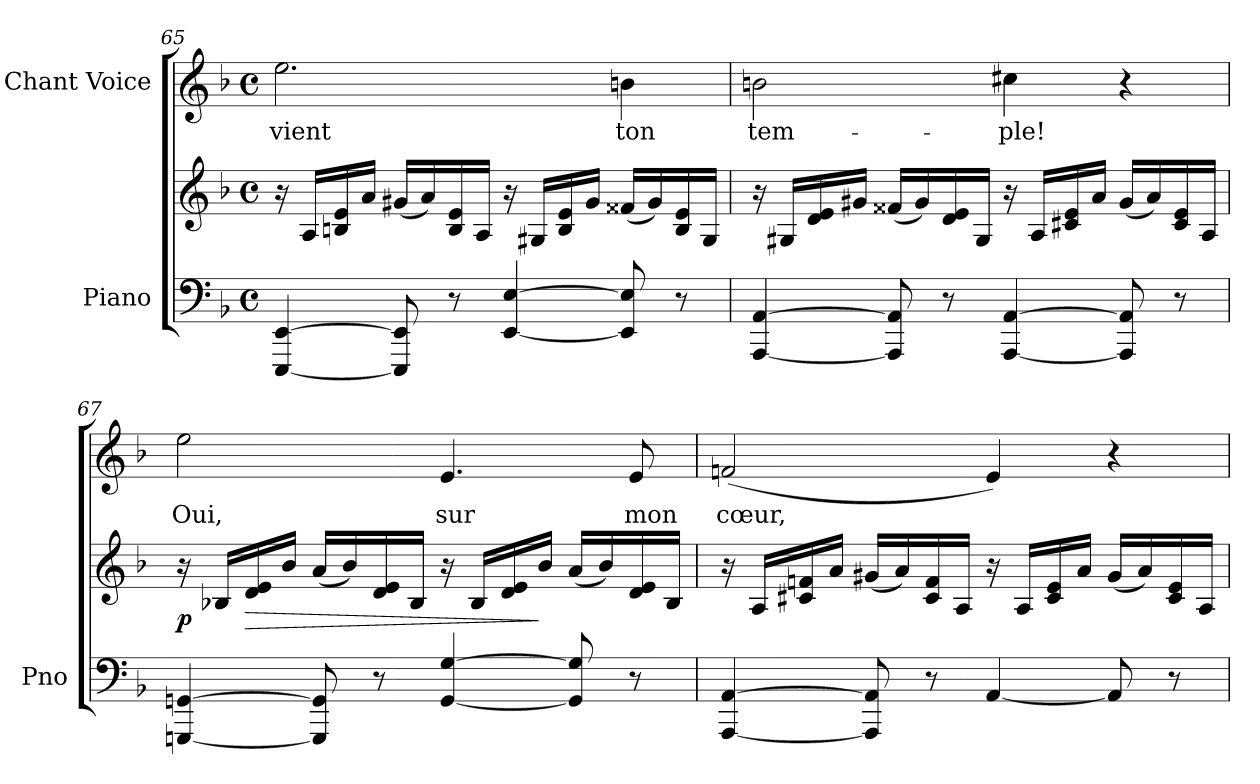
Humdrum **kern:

**kern	**kern	**dynam	**kern	**text
*part2	*part2	*part2	*part1	*part1
*staff3	*staff2	*staff2/3	*staff1	*staff1
*I"Piano	*	*	*I"Chant Voice	*
*I'Pno	*	*	*	*
*clefF4	*clefG2	*	*clefG2	*
*k[b-]	*k[b-]	*	*k[b-]	*
*M4/4	*M4/4	*	*M4/4	*
*met(c)	*met(c)	*	*met(c)	*
=65	=65	=65	=65	=65
!	!	!	!	!LO:LY:b
[4EEE/ [4EE/	16r	.	2.ee\	-vient
.	16A/LL	.	.	.
.	16Bn/ 16e/	.	.	.
.	16a/JJ	.	.	.
8EEE/] 8EE/]	(<16g#X/LL	.	.	.
.	16a/)	.	.	.
8r	16B/ 16e/	.	.	.
.	16A/JJ	.	.	.
[4EE/ [4E/	16r	.	.	.
.	16G#X/LL	.	.	.
.	16B/ 16e/	.	.	.
.	16g#/JJ	.	.	.
!	!	!	!	!LO:LY:b
8EE/] 8E/]	(<16f##X/LL	.	4bn\	ton
.	16g#/)	.	.	.
8r	16B/ 16e/	.	.	.
.	16G#/JJ	.	.	.
!!LO:PB:g=z
=66	=66	=66	=66	=66
!	!	!	!	!LO:LY:b
[4AAA/ [4AA/	16r	.	2bn\	tem-
.	16G#X/LL	.	.	.
.	16d/ 16e/	.	.	.
.	16g#X/JJ	.	.	.
8AAA/] 8AA/]	(<16f##X/LL	.	.	.
.	16g#/)	.	.	.
8r	16d/ 16e/	.	.	.
.	16G#/JJ	.	.	.
!	!	!	!	!LO:LY:b
[4AAA/ [4AA/	16r	.	4cc#X\	-ple!
.	16A/LL	.	.	.
.	16c#X/ 16e/	.	.	.
.	16a/JJ	.	.	.
8AAA/] 8AA/]	(<16g#/LL	.	4r	.
.	16a/)	.	.	.
8r	16c#/ 16e/	.	.	.
.	16A/JJ	.	.	.
=67	=67	=67	=67	=67
!	!	!LO:DY:b	!	!LO:LY:b
[4GGGn/ [4GGn/	16r	p	2ee\	Oui,
.	16B-X/LL	.	.	.
!	!	!LO:HP:b	!	!
.	16d/ 16e/	>	.	.
.	16b-/JJ	.	.	.
8GGG/] 8GG/]	(<16a/LL	.	.	.
.	16b-/)	.	.	.
8r	16d/ 16e/	.	.	.
.	16B-/JJ	.	.	.
!	!	!	!	!LO:LY:b
[4GG/ [4G/	16r	.	4.e/	sur
.	16B-/LL	.	.	.
.	16d/ 16e/	.	.	.
.	16b-/JJ	]	.	.
8GG/] 8G/]	(<16a/LL	.	.	.
.	16b-/)	.	.	.
!	!	!	!	!LO:LY:b
8r	16d/ 16e/	.	8e/	mon
.	16B-/JJ	.	.	.
!!LO:LB:g=z
=68	=68	=68	=68	=68
!	!	!	!	!LO:LY:b
[4AAA/ [4AA/	16r	.	(<2fn/	cœur,
.	16A/LL	.	.	.
.	16c#X/ 16fn/	.	.	.
.	16a/JJ	.	.	.
8AAA/] 8AA/]	(<16g#X/LL	.	.	.
.	16a/)	.	.	.
8r	16c#/ 16f/	.	.	.
.	16A/JJ	.	.	.
[4AA/	16r	.	4e/)	.
.	16A/LL	.	.	.
.	16c#/ 16e/	.	.	.
.	16a/JJ	.	.	.
8AA/]	(<16g#/LL	.	4r	.
.	16a/)	.	.	.
8r	16c#/ 16e/	.	.	.
.	16A/JJ	.	.	.
=	=	=	=	=
*-	*-	*-	*-	*-
